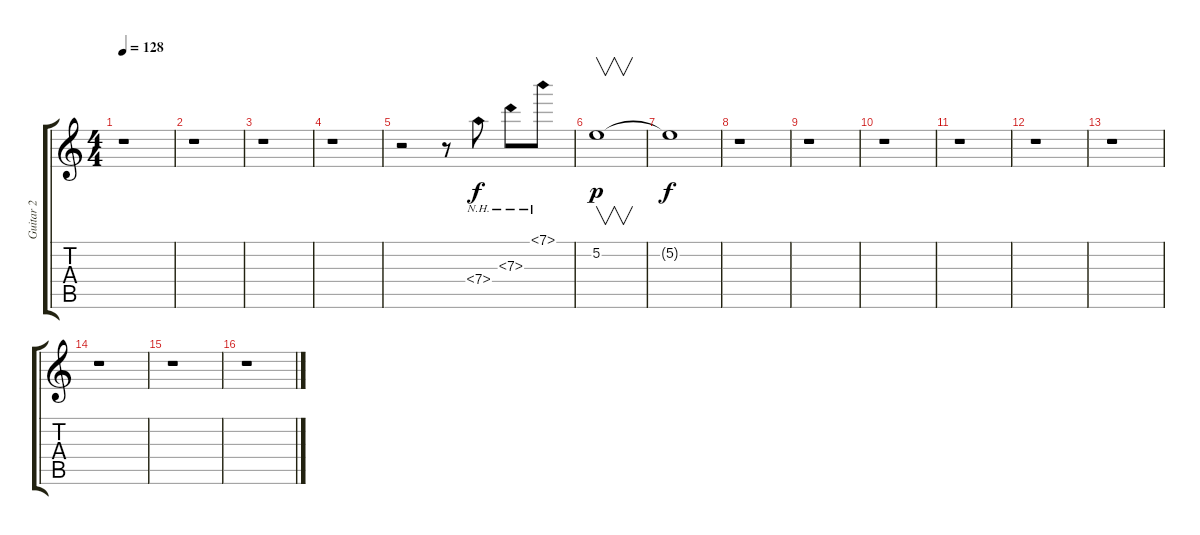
\track ("Guitar 2" "Guitar 2") {instrument distortionguitar}
\staff {score tabs}
\tuning (E4 B3 G3 D3 A2 E2) {hide}
\ts (4 4)
\tempo 128
\clef g2
\ks c
r.1{dy f} |
r.1 |
r.1 |
r.1 |
r.2 r.8 7.4{nh}.8 7.3{nh}.8 7.1{nh}.8 |
5.2.1{v dy p} |
5.2{t}.1{dy f} |
r.1 |
r.1 |
r.1 |
r.1 |
r.1 |
r.1 |
r.1 |
r.1 |
r.1
